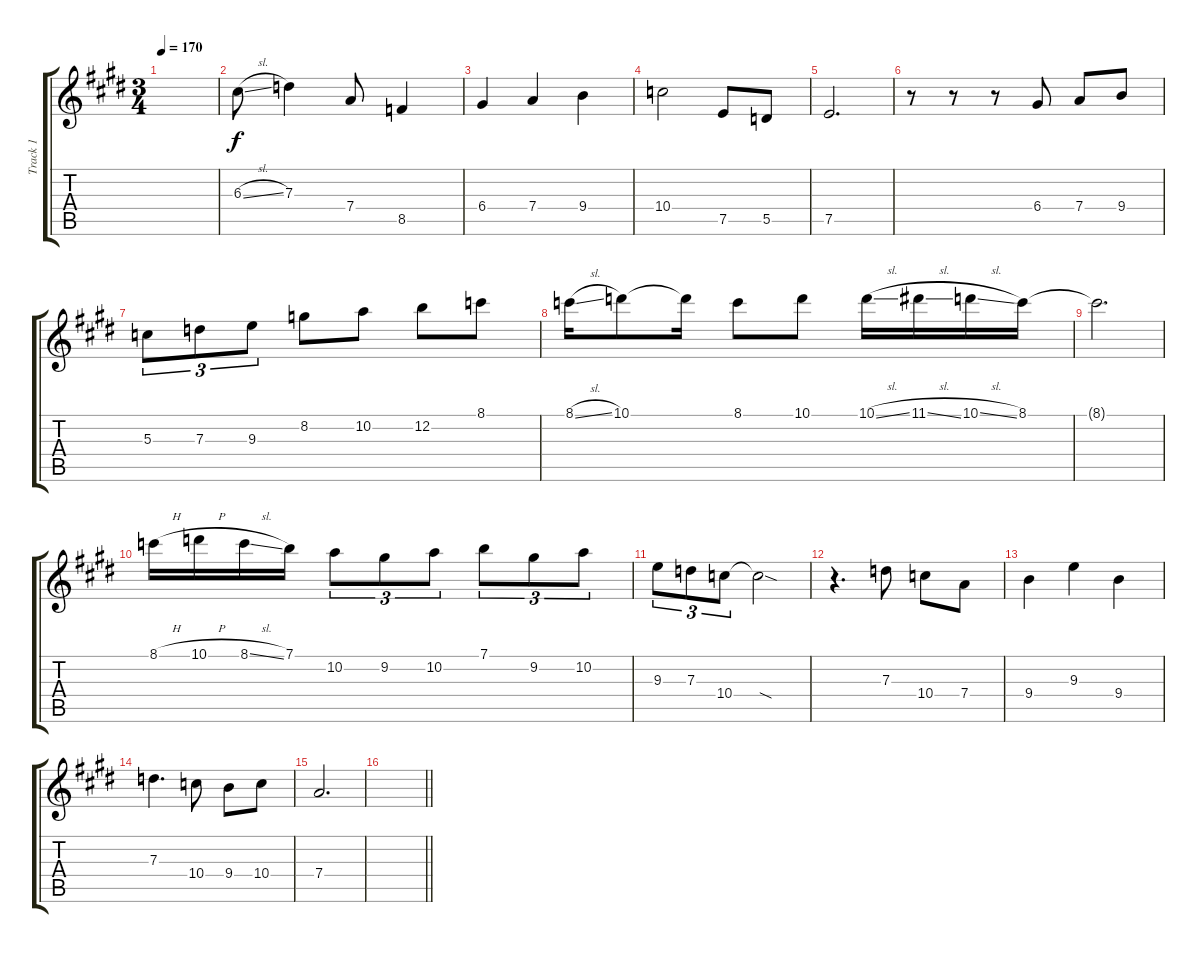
\track ("Track 1" "Track 1") {instrument electricguitarjazz}
\staff {score tabs}
\tuning (E4 B3 G3 D3 A2 E2) {hide}
\ts (3 4)
\tempo 170
\clef g2
\ks e
|
6.3{sl}.8 7.3.4 7.4.8 8.5.4 |
6.4.4 7.4.4 9.4.4 |
10.4.2 7.5.8 5.5.8 |
7.5.2{d} |
r.8 r.8 r.8 6.4.8 7.4.8 9.4.8 |
5.3.8{tu (3 2)} 7.3.8{tu (3 2)} 9.3.8{tu (3 2)} 8.2.8 10.2.8 12.2.8 8.1.8 |
8.1{sl}.16 10.1.8 10.1{t}.16 8.1.8 10.1.8 10.1{sl}.16 11.1{sl}.16 10.1{sl}.16 8.1.16 |
8.1{t}.2{d} |
8.1{h}.16 10.1{h}.16 8.1{sl}.16 7.1.16 10.2.8{tu (3 2)} 9.2.8{tu (3 2)} 10.2.8{tu (3 2)} 7.1.8{tu (3 2)} 9.2.8{tu (3 2)} 10.2.8{tu (3 2)} |
9.3.8{tu (3 2)} 7.3.8{tu (3 2)} 10.4.8{tu (3 2)} 10.4{sod t}.2 |
r.4{d} 7.3.8 10.4.8 7.4.8 |
9.4.4 9.3.4 9.4.4 |
7.3.4{d} 10.4.8 9.4.8 10.4.8 |
7.4.2{d} |
\barLineRight lightlight
